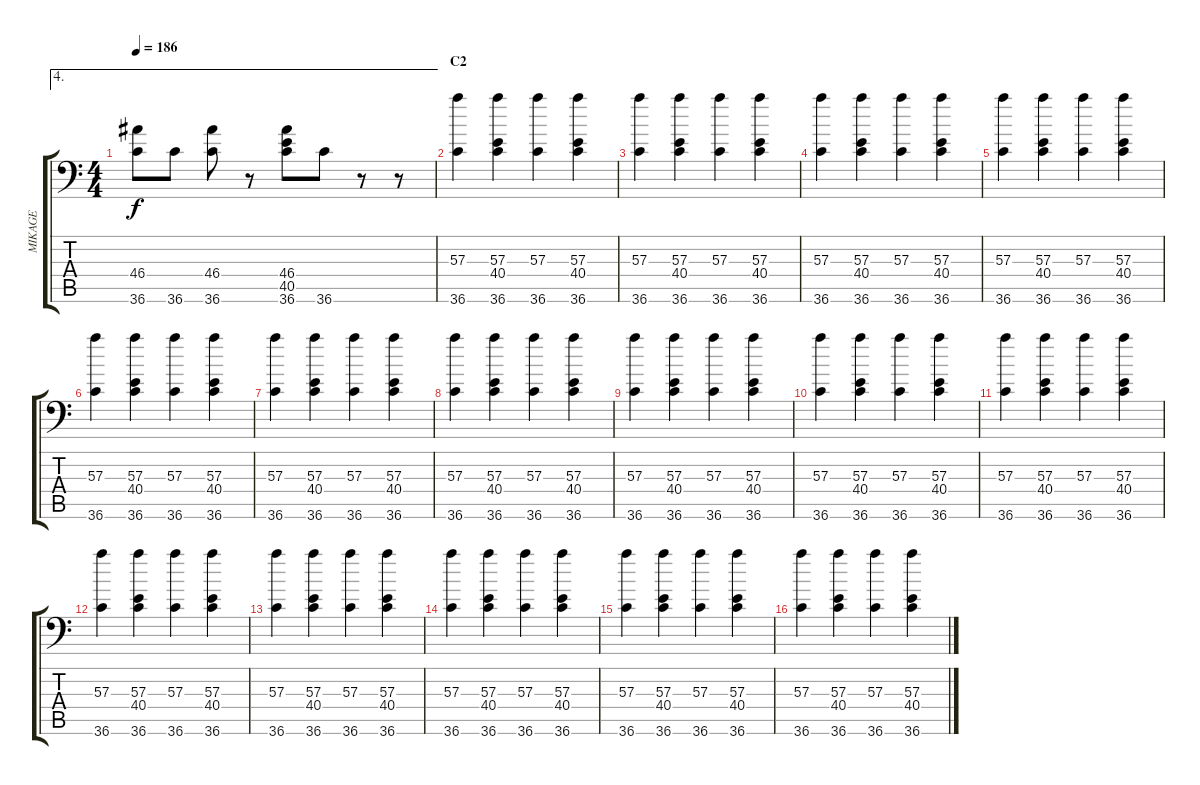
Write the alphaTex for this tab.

\track ("MIKAGE" "MIKAGE") {instrument acousticgrandpiano}
\staff {score tabs}
\tuning (C-1 C-1 C-1 C-1 C-1 C-1) {hide}
\ae 4
\ts (4 4)
\tempo 186
\clef f4
\ks c
(46.4 36.6).8{dy f} 36.6.8 (46.4 36.6).8 r.8 (46.4 40.5 36.6).8 36.6.8 r.8 r.8 |
\section ("" "C2")
(57.3 36.6).4 (57.3 40.4 36.6).4 (57.3 36.6).4 (57.3 40.4 36.6).4 |
(57.3 36.6).4 (57.3 40.4 36.6).4 (57.3 36.6).4 (57.3 40.4 36.6).4 |
(57.3 36.6).4 (57.3 40.4 36.6).4 (57.3 36.6).4 (57.3 40.4 36.6).4 |
(57.3 36.6).4 (57.3 40.4 36.6).4 (57.3 36.6).4 (57.3 40.4 36.6).4 |
(57.3 36.6).4 (57.3 40.4 36.6).4 (57.3 36.6).4 (57.3 40.4 36.6).4 |
(57.3 36.6).4 (57.3 40.4 36.6).4 (57.3 36.6).4 (57.3 40.4 36.6).4 |
(57.3 36.6).4 (57.3 40.4 36.6).4 (57.3 36.6).4 (57.3 40.4 36.6).4 |
(57.3 36.6).4 (57.3 40.4 36.6).4 (57.3 36.6).4 (57.3 40.4 36.6).4 |
(57.3 36.6).4 (57.3 40.4 36.6).4 (57.3 36.6).4 (57.3 40.4 36.6).4 |
(57.3 36.6).4 (57.3 40.4 36.6).4 (57.3 36.6).4 (57.3 40.4 36.6).4 |
(57.3 36.6).4 (57.3 40.4 36.6).4 (57.3 36.6).4 (57.3 40.4 36.6).4 |
(57.3 36.6).4 (57.3 40.4 36.6).4 (57.3 36.6).4 (57.3 40.4 36.6).4 |
(57.3 36.6).4 (57.3 40.4 36.6).4 (57.3 36.6).4 (57.3 40.4 36.6).4 |
(57.3 36.6).4 (57.3 40.4 36.6).4 (57.3 36.6).4 (57.3 40.4 36.6).4 |
(57.3 36.6).4 (57.3 40.4 36.6).4 (57.3 36.6).4 (57.3 40.4 36.6).4
